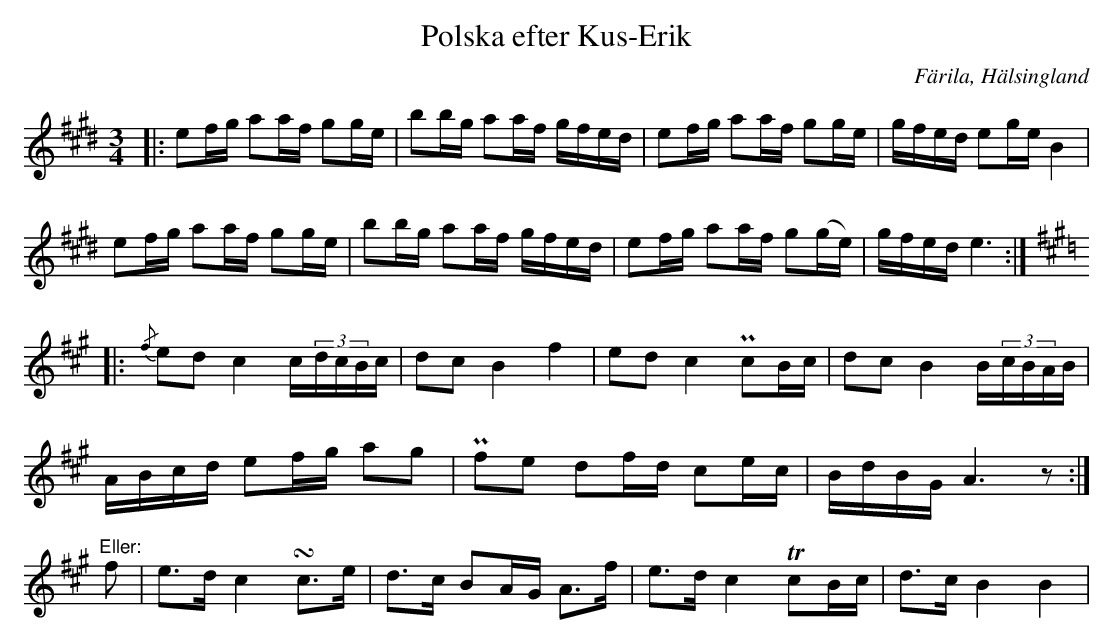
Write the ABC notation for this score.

X:1
T: Polska efter Kus-Erik
O: Färila, Hälsingland
M: 3/4
L: 1/16
K: E
|: e2fg a2af g2ge | b2bg a2af gfed | e2fg a2af g2ge | gfed e2ge B4 |
   e2fg a2af g2ge | b2bg a2af gfed | e2fg a2af g2(ge) | gfed e6 :|
K: A
             |: {/f}e2d2 c4   c(3dcBc    | d2c2  B4   f4    | e2d2  c4 Pc2Bc  | d2c2  B4 B(3cBAB |
                ABcd     e2fg a2g2        | Pf2e2 d2fd c2ec  | BdBG  A6 z2    :|
"^Eller:" f2 |  e2>d2    c4   !turn!c2>e2 | d2>c2 B2AG A2>f2 | e2>d2 c4 Tc2Bc  | d2>c2 B4 B4       |
